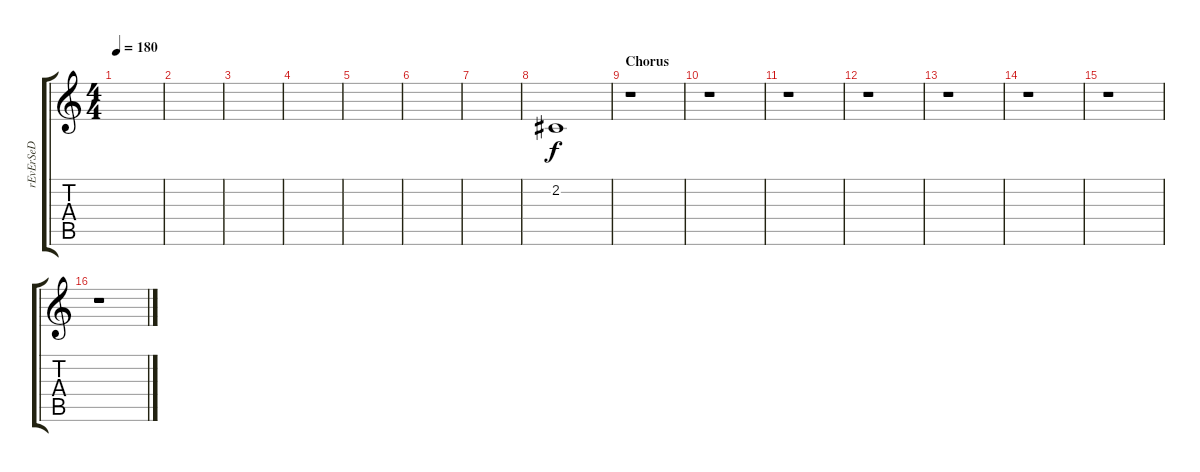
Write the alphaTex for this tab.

\track ("rEvErSeD" "rEvErSeD") {instrument reversecymbal}
\staff {score tabs}
\tuning (E4 B3 G3 D3 A2 E2) {hide}
\ts (4 4)
\tempo 180
\clef g2
\ks c
|
|
|
|
|
|
|
2.2.1 |
\section ("" "Chorus")
r.1 |
r.1 |
r.1 |
r.1 |
r.1 |
r.1 |
r.1 |
r.1
